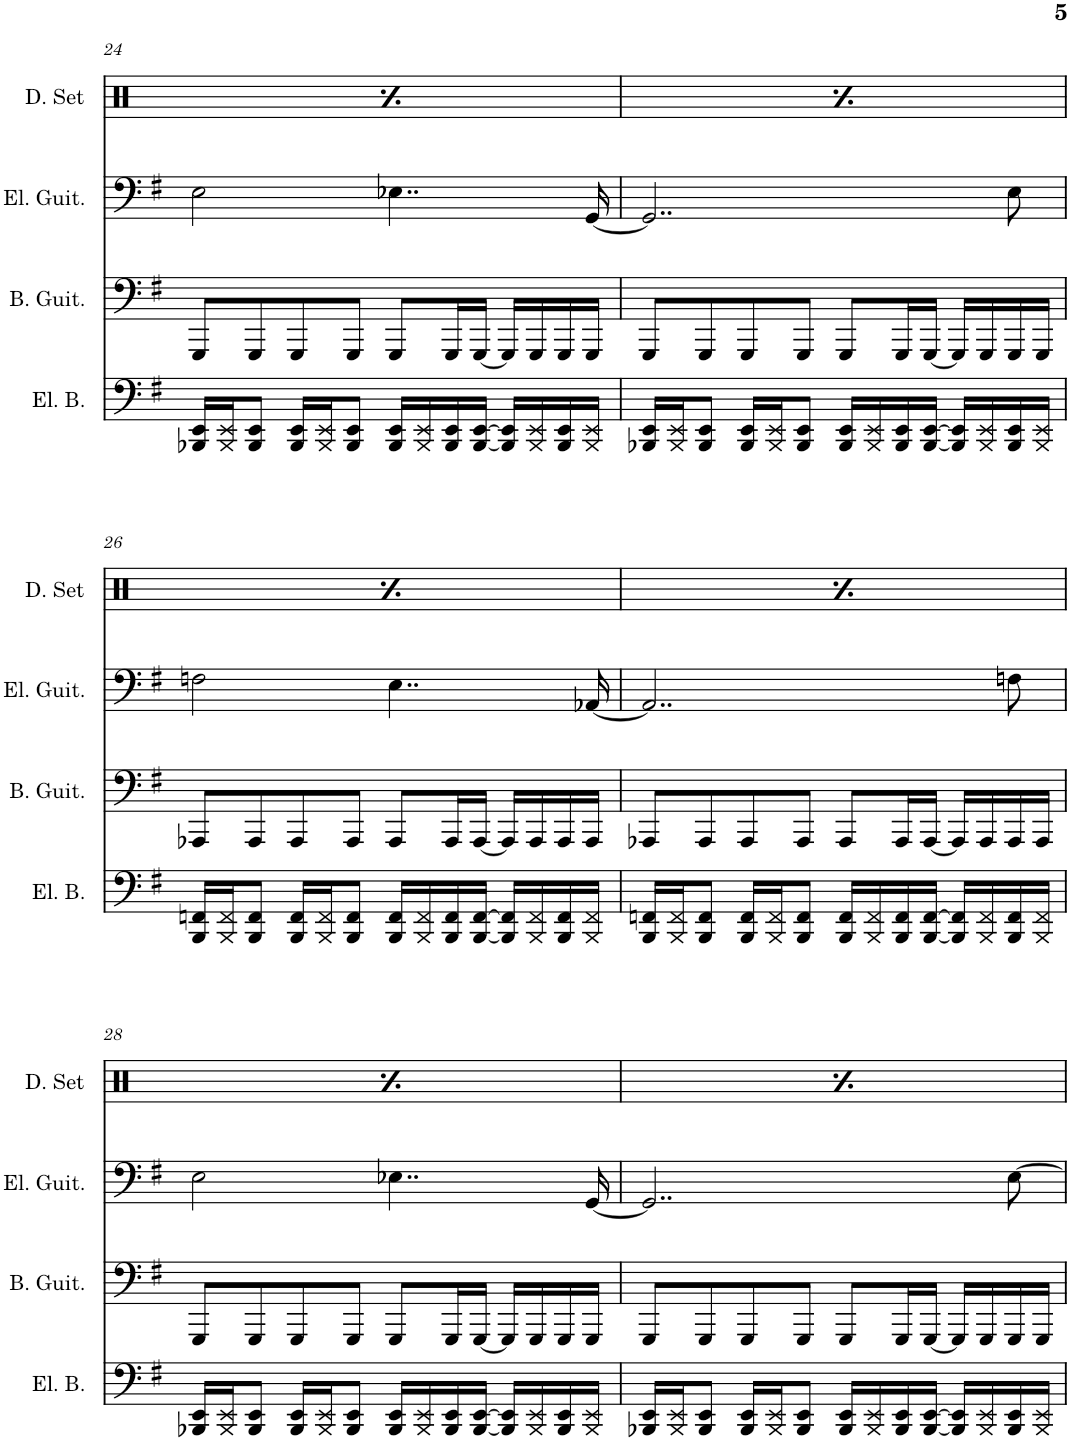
**kern	**kern	**kern	**kern	**kern	**kern	**kern	**kern	**kern
*part9	*part8	*part7	*part6	*part5	*part4	*part3	*part2	*part1
*staff9	*staff8	*staff7	*staff6	*staff5	*staff4	*staff3	*staff2	*staff1
*I"Electric Bass	*I"Bass Guitar	*I"Electric Guitar	*I"Electric Guitar	*I"Electric Guitar	*I"Electric Guitar	*I"Electric Guitar	*I"Drumset	*I"Horn
*I'El. B.	*I'B. Guit.	*I'Elec Gtr	*I'Elec Gtr	*I'Elec Gtr	*I'Elec Gtr	*I'El. Guit.	*I'D. Set	*I'Hn.
!!LO:PB:g=z
*clefF4	*clefF4	*clefF4	*clefF4	*clefF4	*clefF4	*clefF4	*clefX	*clefG2
*	*	*	*	*	*	*	*	*Trd4c7
*k[f#]	*k[f#]	*k[f#]	*k[f#]	*k[f#]	*k[f#]	*k[f#]	*k[]	*k[f#]
*M4/4	*M4/4	*M4/4	*M4/4	*M4/4	*M4/4	*M4/4	*M4/4	*M4/4
*met(c)	*met(c)	*met(c)	*met(c)	*met(c)	*met(c)	*met(c)	*met(c)	*met(c)
=24	=24	=24	=24	=24	=24	=24	=24	=24
16BBB-X/ 16EE/LL	8GGG/L	16r	8r	8Fn	1r	2E\	8Rf\L	1r
16BBB-/ 16EE/J	.	16BBB-X 16EE	.	.	.	.	.	.
8BBB-/ 8EE/J	8GGG/	8r	8r	2E	.	.	8Rcc\J	.
16BBB-/ 16EE/LL	8GGG/	16r	4r	.	.	.	16Rf\LL	.
16BBB-/ 16EE/J	.	16BBB- 16EE	.	.	.	.	16Rf\J	.
8BBB-/ 8EE/J	8GGG/J	8r	.	.	.	.	8Rcc\J	.
16BBB-/ 16EE/LL	8GGG/L	16r	2r	.	.	4..E-X\	16Rcc/LL	.
16BBB-/ 16EE/	.	16BBB- 16EE	.	.	.	.	16Rf/	.
16BBB-/ 16EE/	16GGG/L	8r	.	[4.E-X	.	.	16Rf/	.
[16BBB-/ [16EE/JJ	[16GGG/JJ	.	.	.	.	.	16Rcc/JJ	.
16BBB-/] 16EE/]LL	16GGG/LL]	16r	.	.	.	.	16Rf\LL	.
16BBB-/ 16EE/	16GGG/	16BBB- 16EE	.	.	.	.	16Rf\	.
16BBB-/ 16EE/	16GGG/	16r	.	.	.	.	16Rcc\	.
16BBB-/ 16EE/JJ	16GGG/JJ	16BBB- 16EE	.	.	.	[16GG/	16Rf\JJ	.
=25	=25	=25	=25	=25	=25	=25	=25	=25
16BBB-X/ 16EE/LL	8GGG/L	16r	8r	16E-/LL]	2r	2..GG/]	8Rf\L	1r
16BBB-/ 16EE/J	.	16BBB-X 16EE	.	[16GG/JJ	.	.	.	.
8BBB-/ 8EE/J	8GGG/	8r	2r	2..GG]	.	.	8Rcc\J	.
16BBB-/ 16EE/LL	8GGG/	16r	.	.	.	.	16Rf\LL	.
16BBB-/ 16EE/J	.	16BBB- 16EE	.	.	.	.	16Rf\J	.
8BBB-/ 8EE/J	8GGG/J	8r	.	.	.	.	8Rcc\J	.
16BBB-/ 16EE/LL	8GGG/L	16r	.	.	4r	.	16Rcc/LL	.
16BBB-/ 16EE/	.	16BBB- 16EE	.	.	.	.	16Rf/	.
16BBB-/ 16EE/	16GGG/L	8r	4r	.	.	.	16Rf/	.
[16BBB-/ [16EE/JJ	[16GGG/JJ	.	.	.	.	.	16Rcc/JJ	.
16BBB-/] 16EE/]LL	16GGG/LL]	16r	.	.	8r	.	16Rf\LL	.
16BBB-/ 16EE/	16GGG/	16BBB- 16EE	.	.	.	.	16Rf\	.
16BBB-/ 16EE/	16GGG/	16r	8r	.	8E	8E\	16Rcc\	.
16BBB-/ 16EE/JJ	16GGG/JJ	16BBB- 16EE	.	.	.	.	16Rf\JJ	.
!!LO:LB:g=z
=26	=26	=26	=26	=26	=26	=26	=26	=26
16BBB/ 16FFn/LL	8AAA-X/L	16r	8E	8E	1r	2Fn\	8Rf\L	1r
16BBB/ 16FF/J	.	16BBB 16FFn	.	.	.	.	.	.
8BBB/ 8FF/J	8AAA-/	8r	8r	2Fn	.	.	8Rcc\J	.
16BBB/ 16FF/LL	8AAA-/	16r	4r	.	.	.	16Rf\LL	.
16BBB/ 16FF/J	.	16BBB 16FF	.	.	.	.	16Rf\J	.
8BBB/ 8FF/J	8AAA-/J	8r	.	.	.	.	8Rcc\J	.
16BBB/ 16FF/LL	8AAA-/L	16r	2r	.	.	4..E\	16Rcc/LL	.
16BBB/ 16FF/	.	16BBB 16FF	.	.	.	.	16Rf/	.
16BBB/ 16FF/	16AAA-/L	8r	.	[4.E	.	.	16Rf/	.
[16BBB/ [16FF/JJ	[16AAA-/JJ	.	.	.	.	.	16Rcc/JJ	.
16BBB/] 16FF/]LL	16AAA-/LL]	16r	.	.	.	.	16Rf\LL	.
16BBB/ 16FF/	16AAA-/	16BBB 16FF	.	.	.	.	16Rf\	.
16BBB/ 16FF/	16AAA-/	16r	.	.	.	.	16Rcc\	.
16BBB/ 16FF/JJ	16AAA-/JJ	16BBB 16FF	.	.	.	[16AA-X/	16Rf\JJ	.
=27	=27	=27	=27	=27	=27	=27	=27	=27
16BBB/ 16FFn/LL	8AAA-X/L	16r	8r	16E/LL]	1r	2..AA-/]	8Rf\L	1r
16BBB/ 16FF/J	.	16BBB 16FFn	.	[16GG#X/JJ	.	.	.	.
8BBB/ 8FF/J	8AAA-/	8r	8r	2..GG#]	.	.	8Rcc\J	.
16BBB/ 16FF/LL	8AAA-/	16r	4r	.	.	.	16Rf\LL	.
16BBB/ 16FF/J	.	16BBB 16FF	.	.	.	.	16Rf\J	.
8BBB/ 8FF/J	8AAA-/J	8r	.	.	.	.	8Rcc\J	.
16BBB/ 16FF/LL	8AAA-/L	16r	2r	.	.	.	16Rcc/LL	.
16BBB/ 16FF/	.	16BBB 16FF	.	.	.	.	16Rf/	.
16BBB/ 16FF/	16AAA-/L	8r	.	.	.	.	16Rf/	.
[16BBB/ [16FF/JJ	[16AAA-/JJ	.	.	.	.	.	16Rcc/JJ	.
16BBB/] 16FF/]LL	16AAA-/LL]	16r	.	.	.	.	16Rf\LL	.
16BBB/ 16FF/	16AAA-/	16BBB 16FF	.	.	.	.	16Rf\	.
16BBB/ 16FF/	16AAA-/	16r	.	.	.	8Fn\	16Rcc\	.
16BBB/ 16FF/JJ	16AAA-/JJ	16BBB 16FF	.	.	.	.	16Rf\JJ	.
!!LO:LB:g=z
=28	=28	=28	=28	=28	=28	=28	=28	=28
16BBB-X/ 16EE/LL	8GGG/L	16r	8r	8Fn	1r	2E\	8Rf\L	1r
16BBB-/ 16EE/J	.	16BBB-X 16EE	.	.	.	.	.	.
8BBB-/ 8EE/J	8GGG/	8r	8r	2E	.	.	8Rcc\J	.
16BBB-/ 16EE/LL	8GGG/	16r	4r	.	.	.	16Rf\LL	.
16BBB-/ 16EE/J	.	16BBB- 16EE	.	.	.	.	16Rf\J	.
8BBB-/ 8EE/J	8GGG/J	8r	.	.	.	.	8Rcc\J	.
16BBB-/ 16EE/LL	8GGG/L	16r	2r	.	.	4..E-X\	16Rcc/LL	.
16BBB-/ 16EE/	.	16BBB- 16EE	.	.	.	.	16Rf/	.
16BBB-/ 16EE/	16GGG/L	8r	.	[4.E-X	.	.	16Rf/	.
[16BBB-/ [16EE/JJ	[16GGG/JJ	.	.	.	.	.	16Rcc/JJ	.
16BBB-/] 16EE/]LL	16GGG/LL]	16r	.	.	.	.	16Rf\LL	.
16BBB-/ 16EE/	16GGG/	16BBB- 16EE	.	.	.	.	16Rf\	.
16BBB-/ 16EE/	16GGG/	16r	.	.	.	.	16Rcc\	.
16BBB-/ 16EE/JJ	16GGG/JJ	16BBB- 16EE	.	.	.	[16GG/	16Rf\JJ	.
=29	=29	=29	=29	=29	=29	=29	=29	=29
16BBB-X/ 16EE/LL	8GGG/L	16r	8r	16E-/LL]	1r	2..GG/]	8Rf\L	1r
16BBB-/ 16EE/J	.	16BBB-X 16EE	.	[16GG/JJ	.	.	.	.
8BBB-/ 8EE/J	8GGG/	8r	8r	2..GG]	.	.	8Rcc\J	.
16BBB-/ 16EE/LL	8GGG/	16r	4r	.	.	.	16Rf\LL	.
16BBB-/ 16EE/J	.	16BBB- 16EE	.	.	.	.	16Rf\J	.
8BBB-/ 8EE/J	8GGG/J	8r	.	.	.	.	8Rcc\J	.
16BBB-/ 16EE/LL	8GGG/L	16r	2r	.	.	.	16Rcc/LL	.
16BBB-/ 16EE/	.	16BBB- 16EE	.	.	.	.	16Rf/	.
16BBB-/ 16EE/	16GGG/L	8r	.	.	.	.	16Rf/	.
[16BBB-/ [16EE/JJ	[16GGG/JJ	.	.	.	.	.	16Rcc/JJ	.
16BBB-/] 16EE/]LL	16GGG/LL]	16r	.	.	.	.	16Rf\LL	.
16BBB-/ 16EE/	16GGG/	16BBB- 16EE	.	.	.	.	16Rf\	.
16BBB-/ 16EE/	16GGG/	16r	.	.	.	[8E\	16Rcc\	.
16BBB-/ 16EE/JJ	16GGG/JJ	16BBB- 16EE	.	.	.	.	16Rf\JJ	.
=	=	=	=	=	=	=	=	=
*-	*-	*-	*-	*-	*-	*-	*-	*-
